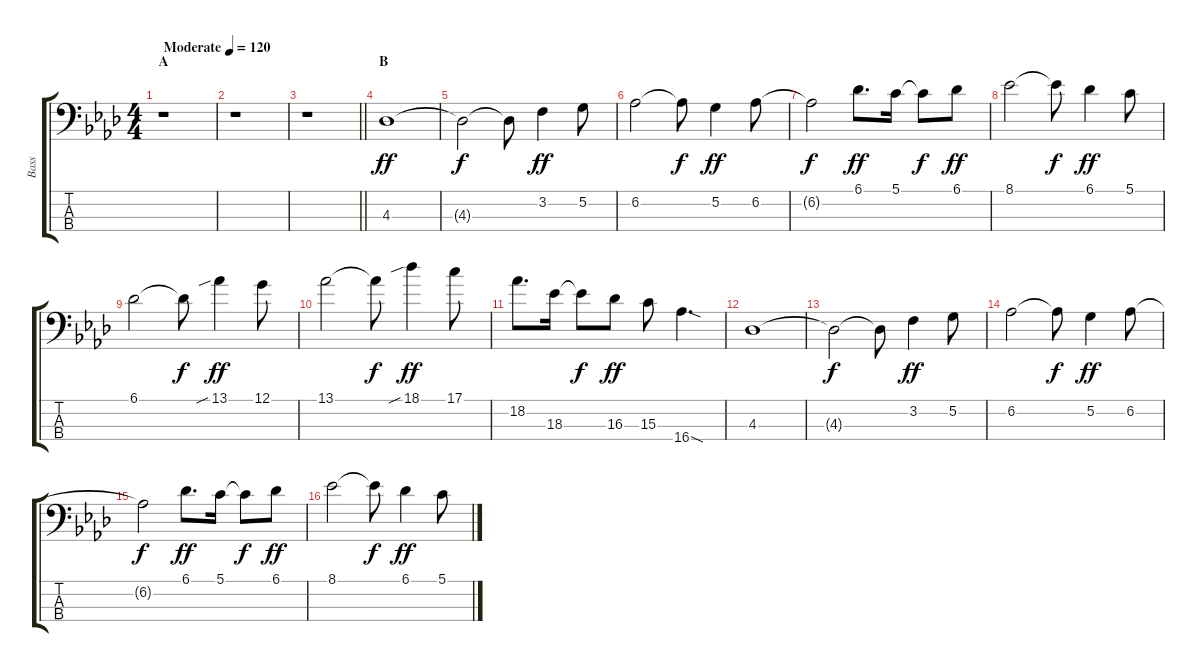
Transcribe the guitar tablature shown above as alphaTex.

\track ("Bass" "Bass") {instrument electricbasspick}
\staff {score tabs}
\tuning (G2 D2 A1 E1) {hide}
\ts (4 4)
\section ("" "A")
\tempo (120 "Moderate")
\clef f4
\ks ab
r.1{dy ff instrument electricbasspick} |
r.1 |
\barLineRight lightlight
r.1 |
\section ("" "B")
4.3.1 |
4.3{t}.2{dy f} 4.3{t}.8 3.2.4{dy ff} 5.2.8 |
6.2.2 6.2{t}.8{dy f} 5.2.4{dy ff} 6.2.8 |
6.2{t}.2{dy f} 6.1.8{d dy ff} 5.1.16 5.1{t}.8{dy f} 6.1.8{dy ff} |
8.1.2 8.1{t}.8{dy f} 6.1.4{dy ff} 5.1.8 |
6.1.2 6.1{t}.8{dy f} 13.1{sib}.4{dy ff} 12.1.8 |
13.1.2 13.1{t}.8{dy f} 18.1{sib}.4{dy ff} 17.1.8 |
18.2.8{d} 18.3.16 18.3{t}.8{dy f} 16.3.8{dy ff} 15.3.8 16.4{sod}.4{d} |
4.3.1 |
4.3{t}.2{dy f} 4.3{t}.8 3.2.4{dy ff} 5.2.8 |
6.2.2 6.2{t}.8{dy f} 5.2.4{dy ff} 6.2.8 |
6.2{t}.2{dy f} 6.1.8{d dy ff} 5.1.16 5.1{t}.8{dy f} 6.1.8{dy ff} |
8.1.2 8.1{t}.8{dy f} 6.1.4{dy ff} 5.1.8
